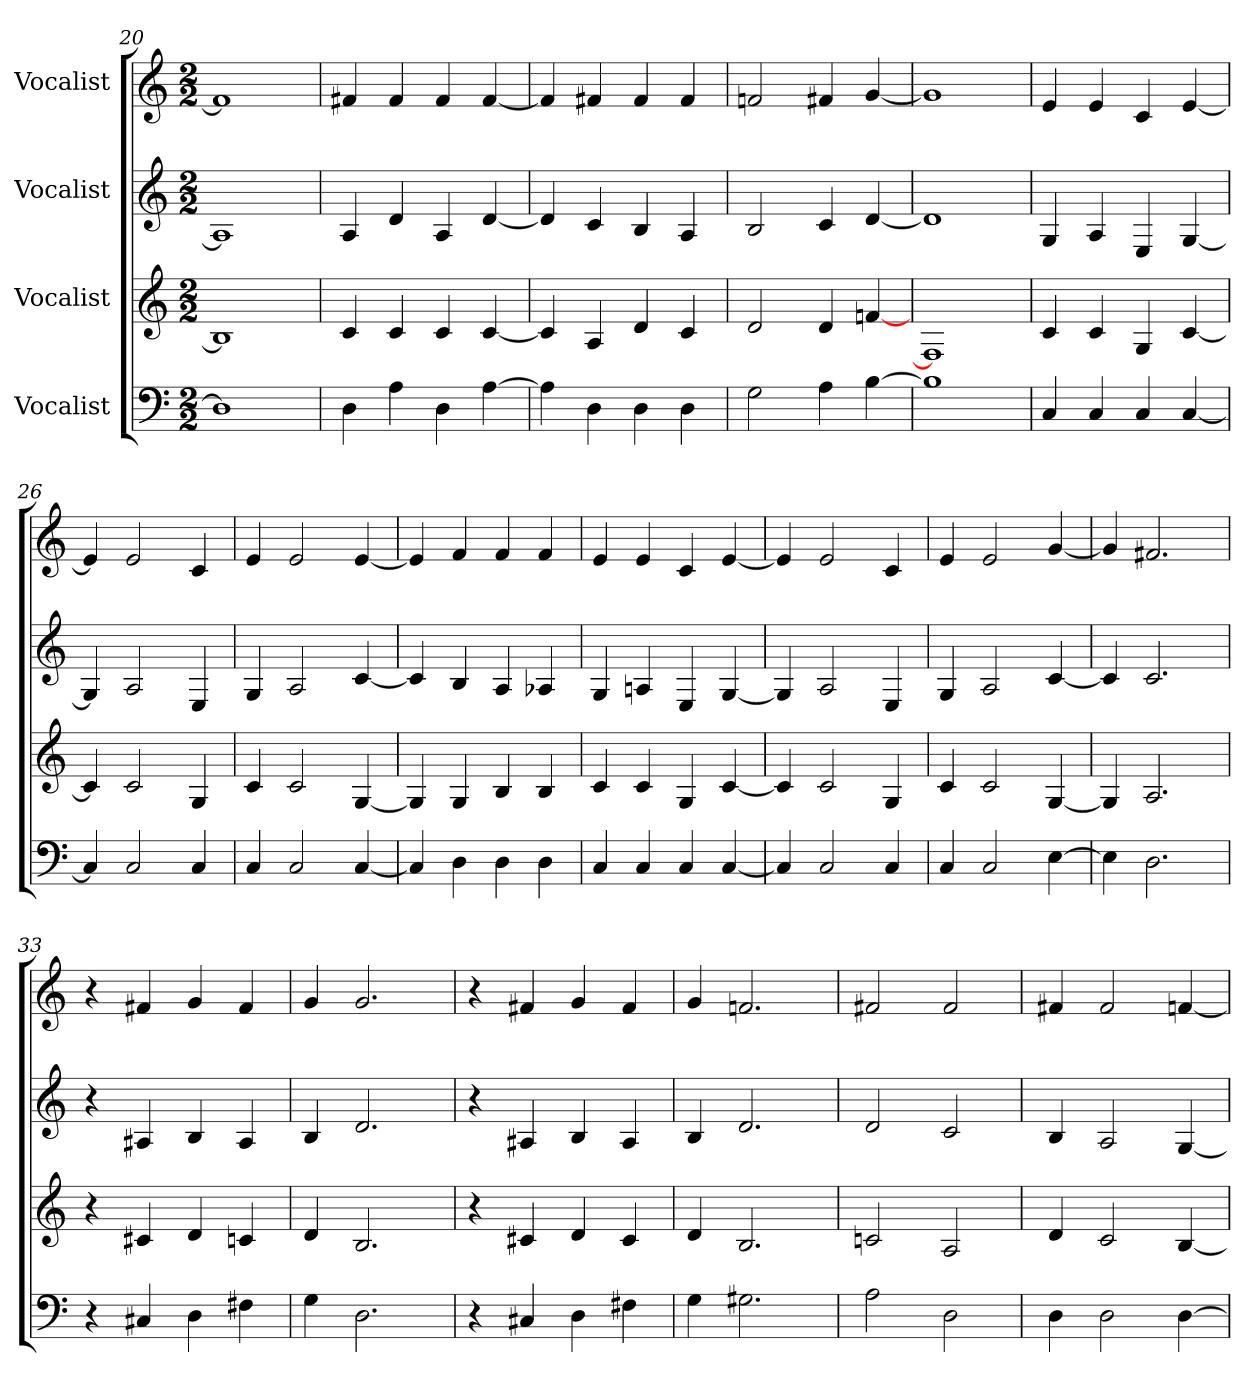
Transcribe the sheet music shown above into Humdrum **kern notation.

**kern	**kern	**kern	**kern
*part4	*part3	*part2	*part1
*staff4	*staff3	*staff2	*staff1
*I"Vocalist	*I"Vocalist	*I"Vocalist	*I"Vocalist
*M2/2	*M2/2	*M2/2	*M2/2
=20	=20	=20	=20
1D]	1B]	1A]	1f]
=21	=21	=21	=21
4D	4c	4A	4f#X
4A	4c	4d	4f#
4D	4c	4A	4f#
[4A	[4c	[4d	[4f#
=22	=22	=22	=22
4A]	4c]	4d]	4f#]
4D	4A	4c	4f#X
4D	4d	4B	4f#
4D	4c	4A	4f#
=23	=23	=23	=23
2G	2d	2B	2fn
4A	4d	4c	4f#X
[4B	[4fn	[4d	[4g
=24	=24	=24	=24
1B]	1F]	1d]	1g]
=25	=25	=25	=25
4C	4c	4G	4e
4C	4c	4A	4e
4C	4G	4E	4c
[4C	[4c	[4G	[4e
=26	=26	=26	=26
4C]	4c]	4G]	4e]
2C	2c	2A	2e
4C	4G	4E	4c
=27	=27	=27	=27
4C	4c	4G	4e
2C	2c	2A	2e
[4C	[4G	[4c	[4e
=28	=28	=28	=28
4C]	4G]	4c]	4e]
4D	4G	4B	4f
4D	4B	4A	4f
4D	4B	4A-X	4f
=29	=29	=29	=29
4C	4c	4G	4e
4C	4c	4An	4e
4C	4G	4E	4c
[4C	[4c	[4G	[4e
=30	=30	=30	=30
4C]	4c]	4G]	4e]
2C	2c	2A	2e
4C	4G	4E	4c
=31	=31	=31	=31
4C	4c	4G	4e
2C	2c	2A	2e
[4E	[4G	[4c	[4g
=32	=32	=32	=32
4E]	4G]	4c]	4g]
2.D	2.A	2.c	2.f#X
=33	=33	=33	=33
4r	4r	4r	4r
4C#X	4c#X	4A#X	4f#X
4D	4d	4B	4g
4F#X	4cn	4A#	4f#
=34	=34	=34	=34
4G	4d	4B	4g
2.D	2.B	2.d	2.g
=35	=35	=35	=35
4r	4r	4r	4r
4C#X	4c#X	4A#X	4f#X
4D	4d	4B	4g
4F#X	4c#	4A#	4f#
=36	=36	=36	=36
4G	4d	4B	4g
2.G#X	2.B	2.d	2.fn
=37	=37	=37	=37
2A	2cn	2d	2f#X
2D	2A	2c	2f#
=38	=38	=38	=38
4D	4d	4B	4f#X
2D	2c	2A	2f#
[4D	[4B	[4G	[4fn
=	=	=	=
*-	*-	*-	*-
